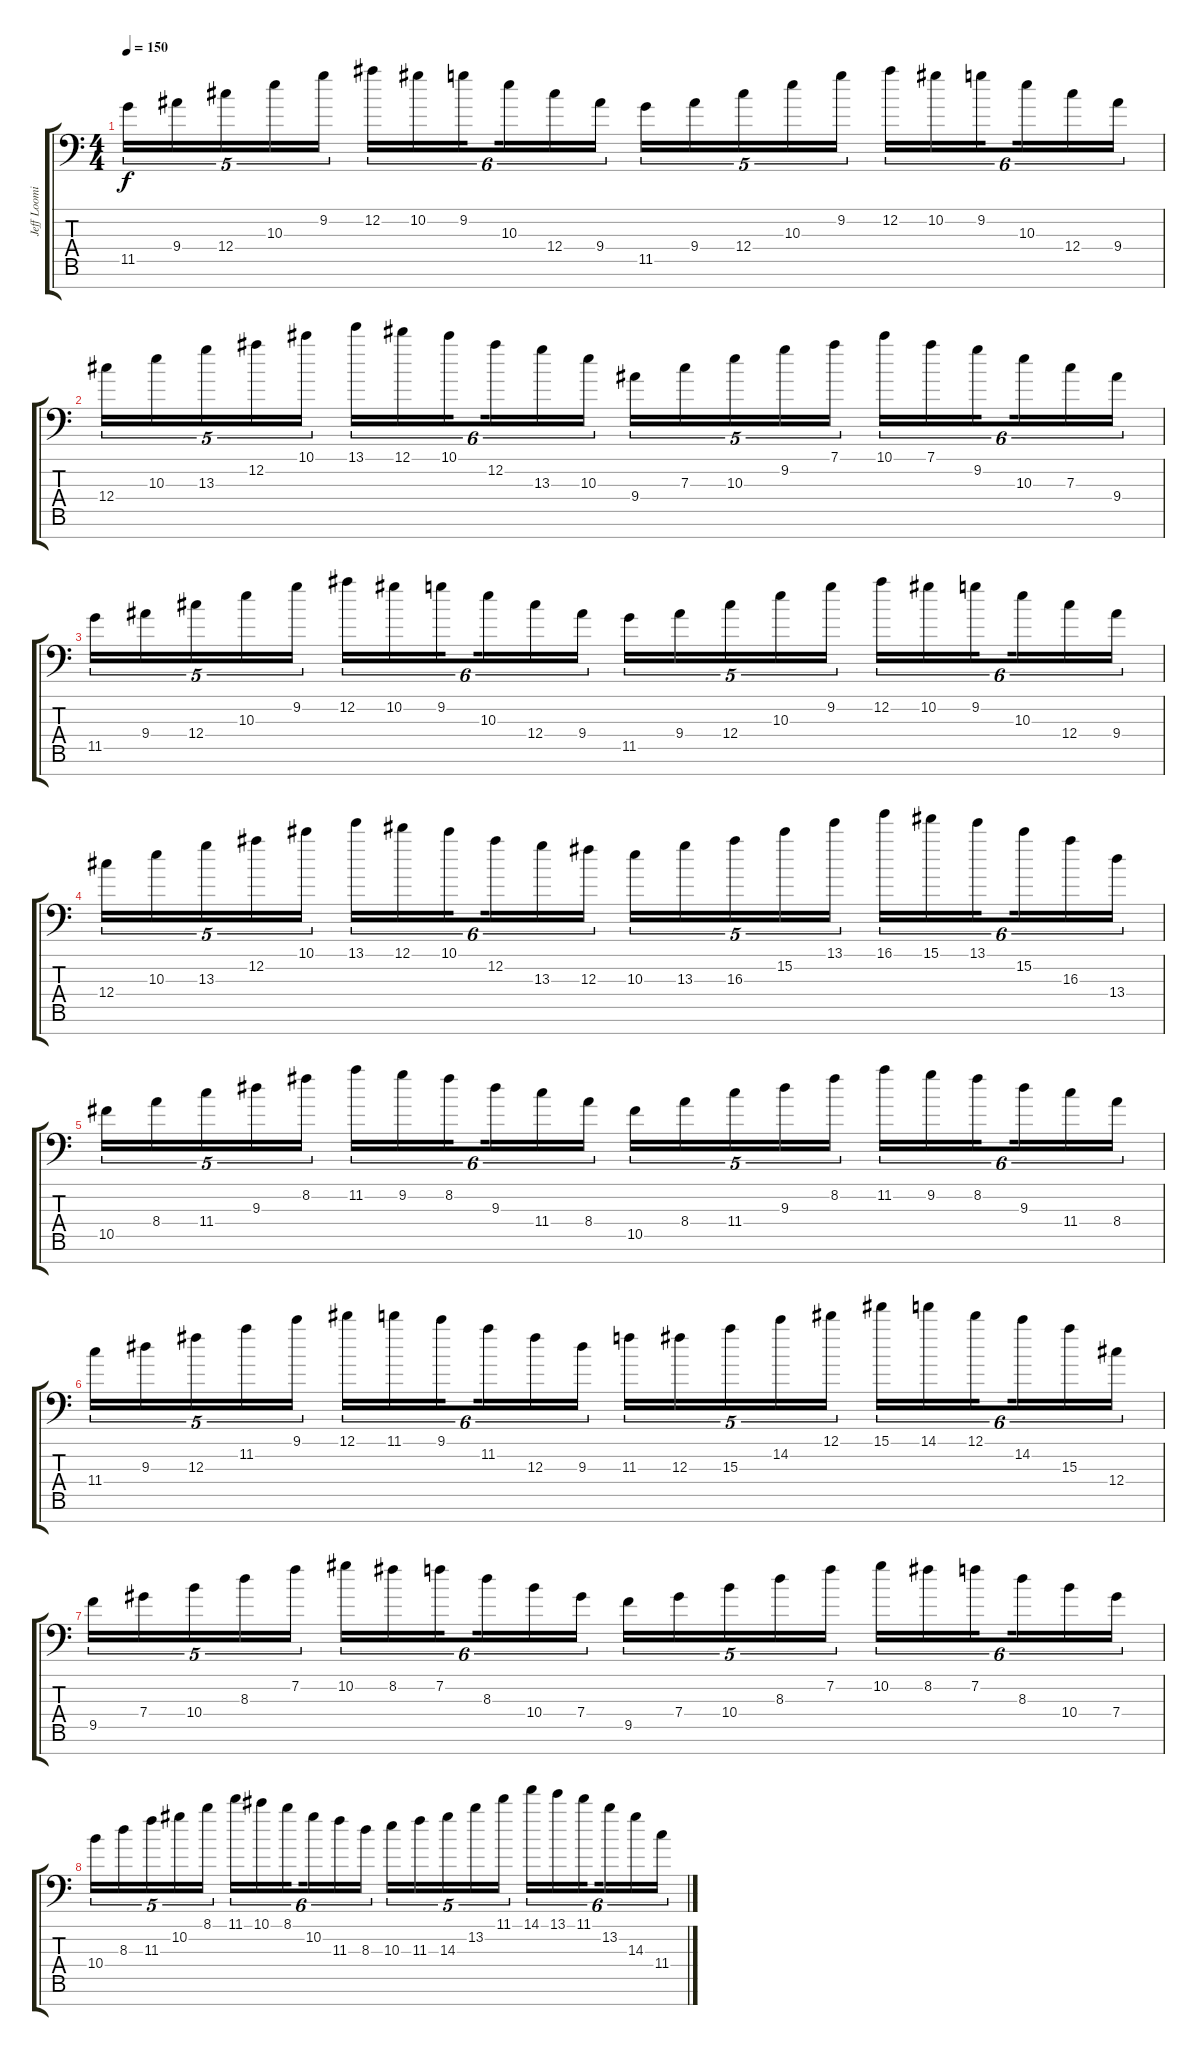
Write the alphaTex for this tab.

\track ("Jeff Loomis" "Jeff Loomi") {instrument distortionguitar}
\staff {score tabs}
\tuning (Eb4 Bb3 Gb3 Db3 Ab2 Eb2 Bb1) {hide}
\ts (4 4)
\tempo 150
\clef f4
\ks c
11.5.16{tu (5 4) dy f} 9.4.16{tu (5 4)} 12.4.16{tu (5 4)} 10.3.16{tu (5 4)} 9.2.16{tu (5 4)} 12.2.16{tu (6 4)} 10.2.16{tu (6 4)} 9.2.16{tu (6 4) beam splitsecondary} 10.3.16{tu (6 4)} 12.4.16{tu (6 4)} 9.4.16{tu (6 4)} 11.5.16{tu (5 4)} 9.4.16{tu (5 4)} 12.4.16{tu (5 4)} 10.3.16{tu (5 4)} 9.2.16{tu (5 4)} 12.2.16{tu (6 4)} 10.2.16{tu (6 4)} 9.2.16{tu (6 4) beam splitsecondary} 10.3.16{tu (6 4)} 12.4.16{tu (6 4)} 9.4.16{tu (6 4)} |
12.4.16{tu (5 4)} 10.3.16{tu (5 4)} 13.3.16{tu (5 4)} 12.2.16{tu (5 4)} 10.1.16{tu (5 4)} 13.1.16{tu (6 4)} 12.1.16{tu (6 4)} 10.1.16{tu (6 4) beam splitsecondary} 12.2.16{tu (6 4)} 13.3.16{tu (6 4)} 10.3.16{tu (6 4)} 9.4.16{tu (5 4)} 7.3.16{tu (5 4)} 10.3.16{tu (5 4)} 9.2.16{tu (5 4)} 7.1.16{tu (5 4)} 10.1.16{tu (6 4)} 7.1.16{tu (6 4)} 9.2.16{tu (6 4) beam splitsecondary} 10.3.16{tu (6 4)} 7.3.16{tu (6 4)} 9.4.16{tu (6 4)} |
11.5.16{tu (5 4)} 9.4.16{tu (5 4)} 12.4.16{tu (5 4)} 10.3.16{tu (5 4)} 9.2.16{tu (5 4)} 12.2.16{tu (6 4)} 10.2.16{tu (6 4)} 9.2.16{tu (6 4) beam splitsecondary} 10.3.16{tu (6 4)} 12.4.16{tu (6 4)} 9.4.16{tu (6 4)} 11.5.16{tu (5 4)} 9.4.16{tu (5 4)} 12.4.16{tu (5 4)} 10.3.16{tu (5 4)} 9.2.16{tu (5 4)} 12.2.16{tu (6 4)} 10.2.16{tu (6 4)} 9.2.16{tu (6 4) beam splitsecondary} 10.3.16{tu (6 4)} 12.4.16{tu (6 4)} 9.4.16{tu (6 4)} |
12.4.16{tu (5 4)} 10.3.16{tu (5 4)} 13.3.16{tu (5 4)} 12.2.16{tu (5 4)} 10.1.16{tu (5 4)} 13.1.16{tu (6 4)} 12.1.16{tu (6 4)} 10.1.16{tu (6 4) beam splitsecondary} 12.2.16{tu (6 4)} 13.3.16{tu (6 4)} 12.3.16{tu (6 4)} 10.3.16{tu (5 4)} 13.3.16{tu (5 4)} 16.3.16{tu (5 4)} 15.2.16{tu (5 4)} 13.1.16{tu (5 4)} 16.1.16{tu (6 4)} 15.1.16{tu (6 4)} 13.1.16{tu (6 4) beam splitsecondary} 15.2.16{tu (6 4)} 16.3.16{tu (6 4)} 13.4.16{tu (6 4)} |
10.5.16{tu (5 4)} 8.4.16{tu (5 4)} 11.4.16{tu (5 4)} 9.3.16{tu (5 4)} 8.2.16{tu (5 4)} 11.2.16{tu (6 4)} 9.2.16{tu (6 4)} 8.2.16{tu (6 4) beam splitsecondary} 9.3.16{tu (6 4)} 11.4.16{tu (6 4)} 8.4.16{tu (6 4)} 10.5.16{tu (5 4)} 8.4.16{tu (5 4)} 11.4.16{tu (5 4)} 9.3.16{tu (5 4)} 8.2.16{tu (5 4)} 11.2.16{tu (6 4)} 9.2.16{tu (6 4)} 8.2.16{tu (6 4) beam splitsecondary} 9.3.16{tu (6 4)} 11.4.16{tu (6 4)} 8.4.16{tu (6 4)} |
11.4.16{tu (5 4)} 9.3.16{tu (5 4)} 12.3.16{tu (5 4)} 11.2.16{tu (5 4)} 9.1.16{tu (5 4)} 12.1.16{tu (6 4)} 11.1.16{tu (6 4)} 9.1.16{tu (6 4) beam splitsecondary} 11.2.16{tu (6 4)} 12.3.16{tu (6 4)} 9.3.16{tu (6 4)} 11.3.16{tu (5 4)} 12.3.16{tu (5 4)} 15.3.16{tu (5 4)} 14.2.16{tu (5 4)} 12.1.16{tu (5 4)} 15.1.16{tu (6 4)} 14.1.16{tu (6 4)} 12.1.16{tu (6 4) beam splitsecondary} 14.2.16{tu (6 4)} 15.3.16{tu (6 4)} 12.4.16{tu (6 4)} |
9.5.16{tu (5 4)} 7.4.16{tu (5 4)} 10.4.16{tu (5 4)} 8.3.16{tu (5 4)} 7.2.16{tu (5 4)} 10.2.16{tu (6 4)} 8.2.16{tu (6 4)} 7.2.16{tu (6 4) beam splitsecondary} 8.3.16{tu (6 4)} 10.4.16{tu (6 4)} 7.4.16{tu (6 4)} 9.5.16{tu (5 4)} 7.4.16{tu (5 4)} 10.4.16{tu (5 4)} 8.3.16{tu (5 4)} 7.2.16{tu (5 4)} 10.2.16{tu (6 4)} 8.2.16{tu (6 4)} 7.2.16{tu (6 4) beam splitsecondary} 8.3.16{tu (6 4)} 10.4.16{tu (6 4)} 7.4.16{tu (6 4)} |
10.4.16{tu (5 4)} 8.3.16{tu (5 4)} 11.3.16{tu (5 4)} 10.2.16{tu (5 4)} 8.1.16{tu (5 4)} 11.1.16{tu (6 4)} 10.1.16{tu (6 4)} 8.1.16{tu (6 4) beam splitsecondary} 10.2.16{tu (6 4)} 11.3.16{tu (6 4)} 8.3.16{tu (6 4)} 10.3.16{tu (5 4)} 11.3.16{tu (5 4)} 14.3.16{tu (5 4)} 13.2.16{tu (5 4)} 11.1.16{tu (5 4)} 14.1.16{tu (6 4)} 13.1.16{tu (6 4)} 11.1.16{tu (6 4) beam splitsecondary} 13.2.16{tu (6 4)} 14.3.16{tu (6 4)} 11.4.16{tu (6 4)}
